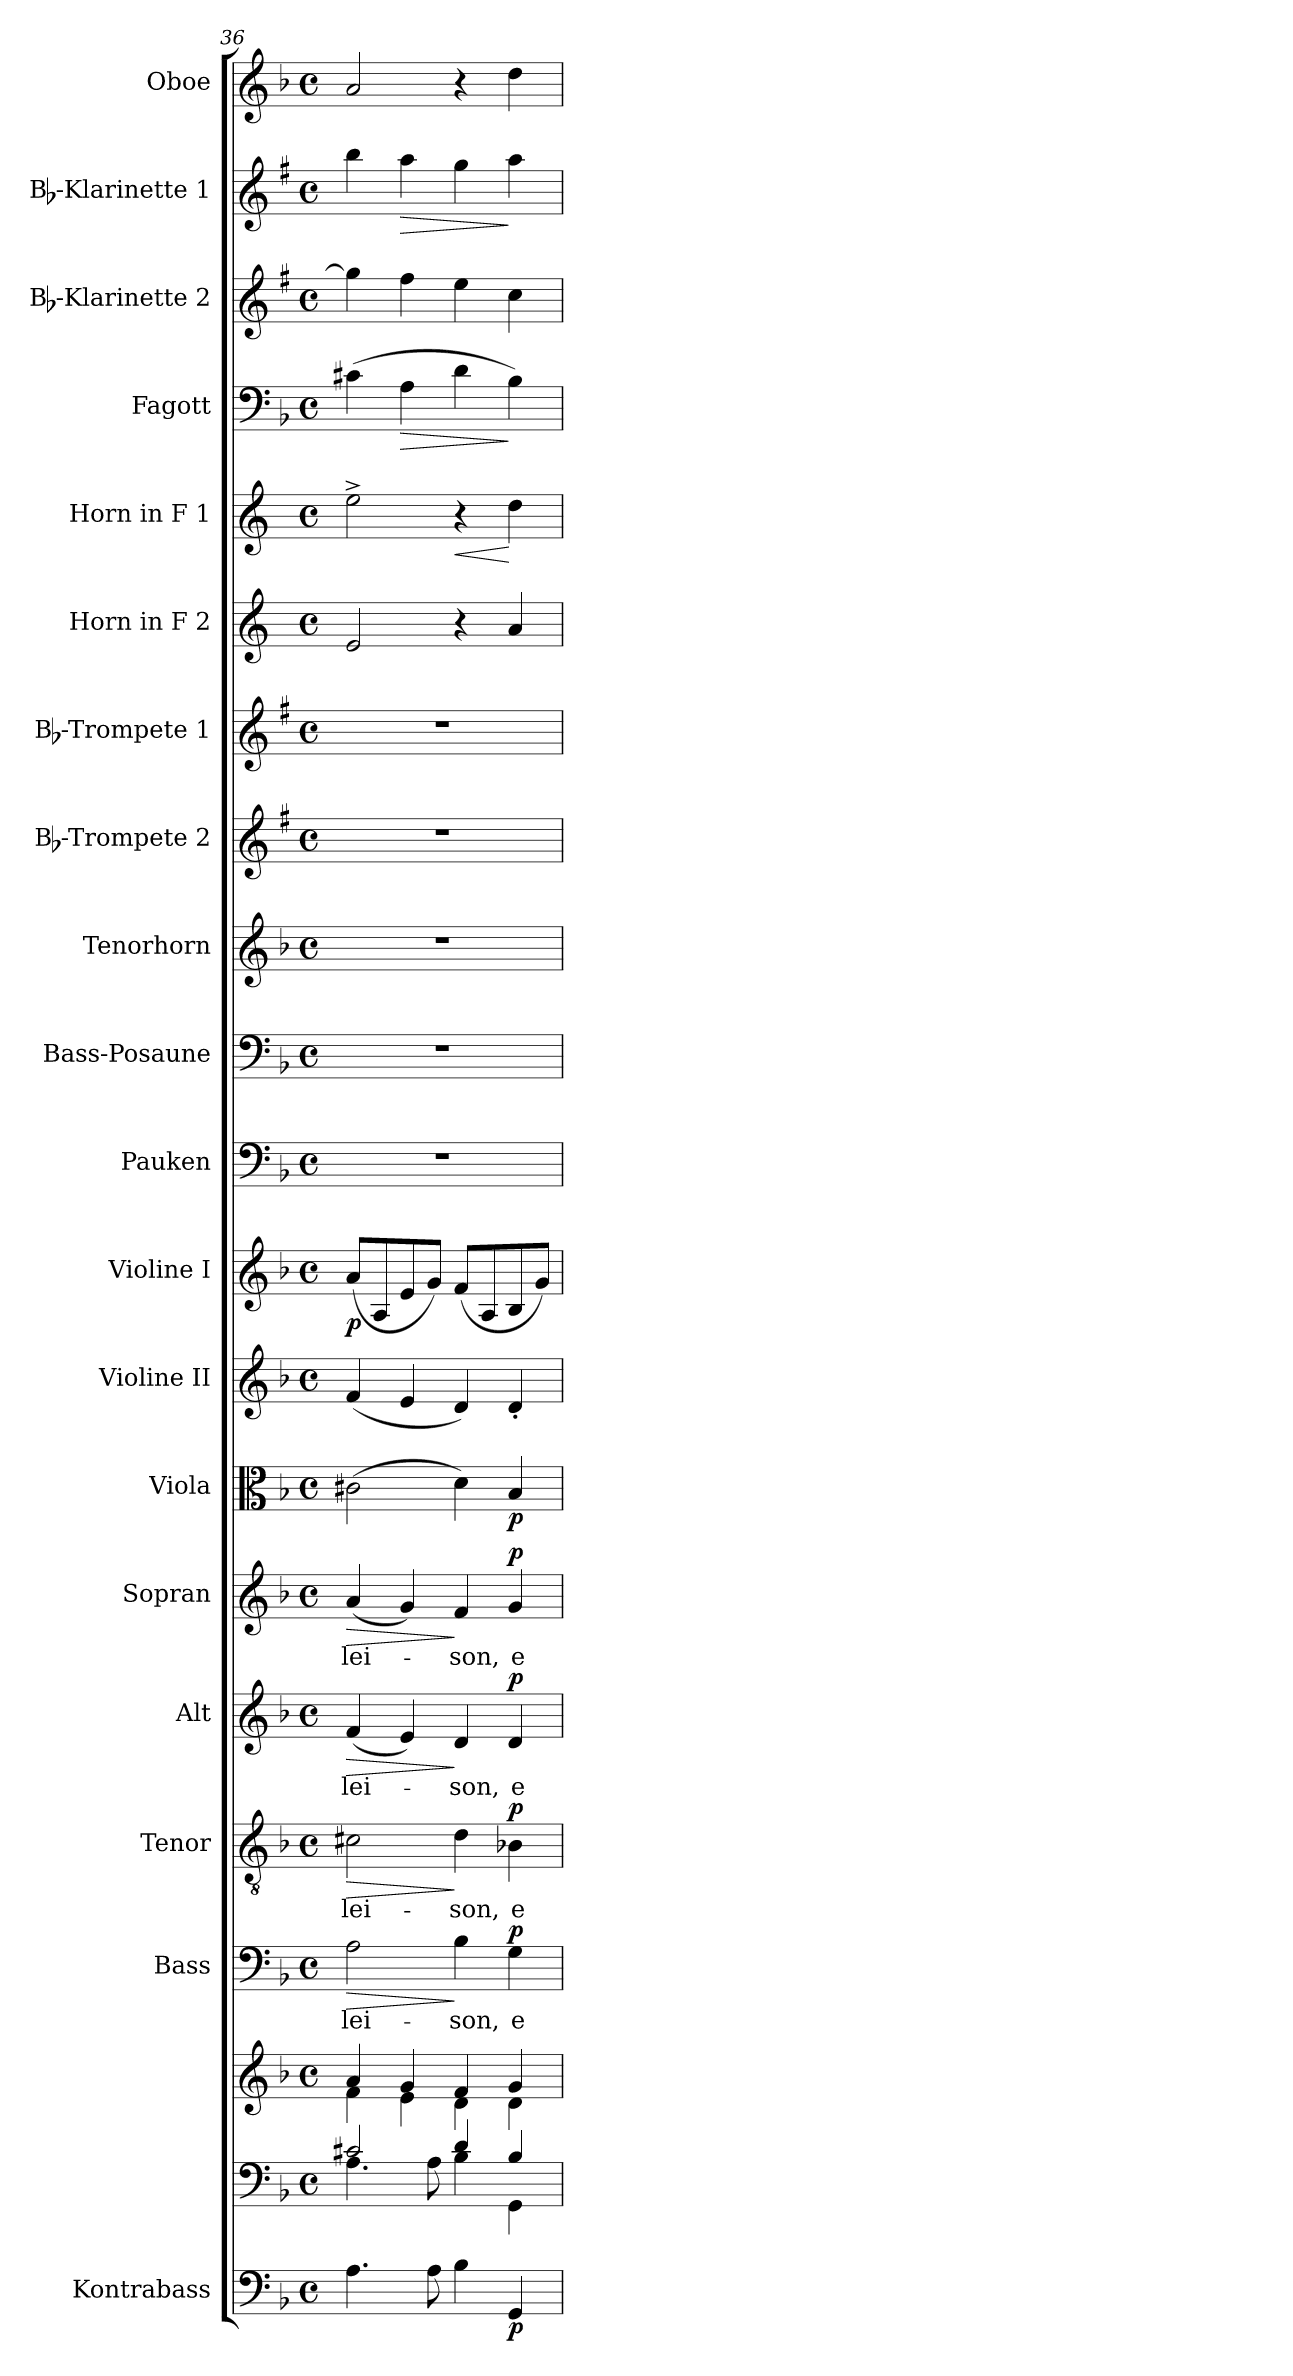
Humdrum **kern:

**kern	**dynam	**kern	**kern	**kern	**text	**dynam	**kern	**text	**dynam	**kern	**text	**dynam	**kern	**text	**dynam	**kern	**dynam	**kern	**kern	**dynam	**kern	**kern	**kern	**kern	**kern	**kern	**kern	**dynam	**kern	**dynam	**kern	**kern	**dynam	**kern
*part20	*part20	*part19	*part19	*part18	*part18	*part18	*part17	*part17	*part17	*part16	*part16	*part16	*part15	*part15	*part15	*part14	*part14	*part13	*part12	*part12	*part11	*part10	*part9	*part8	*part7	*part6	*part5	*part5	*part4	*part4	*part3	*part2	*part2	*part1
*staff21	*staff21	*staff20	*staff19	*staff18	*staff18	*staff18	*staff17	*staff17	*staff17	*staff16	*staff16	*staff16	*staff15	*staff15	*staff15	*staff14	*staff14	*staff13	*staff12	*staff12	*staff11	*staff10	*staff9	*staff8	*staff7	*staff6	*staff5	*staff5	*staff4	*staff4	*staff3	*staff2	*staff2	*staff1
*I"Kontrabass	*	*	*	*I"Bass	*	*	*I"Tenor	*	*	*I"Alt	*	*	*I"Sopran	*	*	*I"Viola	*	*I"Violine II	*I"Violine I	*	*I"Pauken	*I"Bass-Posaune	*I"Tenorhorn	*I"Bb-Trompete 2	*I"Bb-Trompete 1	*I"Horn in F 2	*I"Horn in F 1	*	*I"Fagott	*	*I"Bb-Klarinette 2	*I"Bb-Klarinette 1	*	*I"Oboe
*I'Kb.	*	*	*	*I'B.	*	*	*I'T.	*	*	*I'A.	*	*	*I'S.	*	*	*I'Vla.	*	*I'Vl. II	*I'Vl. I	*	*I'Pk.	*I'B. Pos.	*I'T. Hrn.	*I'Bb Trp. 2	*I'Bb Trp. 1	*	*	*	*I'Fg.	*	*I'Bb Kl. 2	*I'Bb Kl. 1	*	*I'Ob.
*clefF4	*	*clefF4	*clefG2	*clefF4	*	*	*clefGv2	*	*	*clefG2	*	*	*clefG2	*	*	*clefC3	*	*clefG2	*clefG2	*	*clefF4	*clefF4	*clefG2	*clefG2	*clefG2	*clefG2	*clefG2	*	*clefF4	*	*clefG2	*clefG2	*	*clefG2
*ITrd7c12	*	*	*	*	*	*	*	*	*	*	*	*	*	*	*	*	*	*	*	*	*	*	*ITrd8c14	*ITrd1c2	*ITrd1c2	*ITrd4c7	*ITrd4c7	*	*	*	*ITrd1c2	*ITrd1c2	*	*
*k[b-]	*	*k[b-]	*k[b-]	*k[b-]	*	*	*k[b-]	*	*	*k[b-]	*	*	*k[b-]	*	*	*k[b-]	*	*k[b-]	*k[b-]	*	*k[b-]	*k[b-]	*k[b-]	*k[b-]	*k[b-]	*k[b-]	*k[b-]	*	*k[b-]	*	*k[b-]	*k[b-]	*	*k[b-]
*F:	*	*F:	*F:	*F:	*	*	*F:	*	*	*F:	*	*	*F:	*	*	*F:	*	*F:	*F:	*	*F:	*F:	*F:	*F:	*F:	*F:	*F:	*	*F:	*	*F:	*F:	*	*F:
*M4/4	*	*M4/4	*M4/4	*M4/4	*	*	*M4/4	*	*	*M4/4	*	*	*M4/4	*	*	*M4/4	*	*M4/4	*M4/4	*	*M4/4	*M4/4	*M4/4	*M4/4	*M4/4	*M4/4	*M4/4	*	*M4/4	*	*M4/4	*M4/4	*	*M4/4
*met(c)	*	*met(c)	*met(c)	*met(c)	*	*	*met(c)	*	*	*met(c)	*	*	*met(c)	*	*	*met(c)	*	*met(c)	*met(c)	*	*met(c)	*met(c)	*met(c)	*met(c)	*met(c)	*met(c)	*met(c)	*	*met(c)	*	*met(c)	*met(c)	*	*met(c)
=36	=36	=36	=36	=36	=36	=36	=36	=36	=36	=36	=36	=36	=36	=36	=36	=36	=36	=36	=36	=36	=36	=36	=36	=36	=36	=36	=36	=36	=36	=36	=36	=36	=36	=36
*	*	*^	*^	*	*	*	*	*	*	*	*	*	*	*	*	*	*	*	*	*	*	*	*	*	*	*	*	*	*	*	*	*	*	*
!	!	!	!	!	!	!	!LO:LY:b	!LO:HP:b	!	!LO:LY:b	!LO:HP:b	!	!LO:LY:b	!LO:HP:b	!	!LO:LY:b	!LO:HP:b	!	!	!	!	!LO:DY:b	!	!	!	!	!	!	!	!	!	!	!	!	!	!
4.AA\	.	2c#X/	4.A\	4a/	4f\	2A\	-lei-	>	2c#X\	-lei-	>	(<4f/	-lei-	>	(<4a/	-lei-	>	(>2c#X\	.	(<4f/	(<8a/L	p	1r	1r	1r	1r	1r	2A/	2a^>\	.	(>4c#X\	.	4ff\]	4aa\	.	2a/
.	.	.	.	.	.	.	.	.	.	.	.	.	.	.	.	.	.	.	.	.	8A/	.	.	.	.	.	.	.	.	.	.	.	.	.	.	.
!	!	!	!	!	!	!	!	!	!	!	!	!	!	!	!	!	!	!	!	!	!	!	!	!	!	!	!	!	!	!	!	!LO:HP:b	!	!	!LO:HP:b	!
.	.	.	.	4g/	4e\	.	.	.	.	.	.	4e/)	.	.	4g/)	.	.	.	.	4e/	8e/	.	.	.	.	.	.	.	.	.	4A\	>	4ee\	4gg\	>	.
8AA\	.	.	8A\	.	.	.	.	.	.	.	.	.	.	.	.	.	.	.	.	.	8g/J)	.	.	.	.	.	.	.	.	.	.	.	.	.	.	.
!	!	!	!	!	!	!	!LO:LY:b	!	!	!LO:LY:b	!	!	!LO:LY:b	!	!	!LO:LY:b	!	!	!	!	!	!	!	!	!	!	!	!	!	!LO:HP:b	!	!	!	!	!	!
4BB-\	.	4d/	4B-\	4f/	4d\	4B-\	-son,	]	4d\	-son,	]	4d/	-son,	]	4f/	-son,	]	4d\)	.	4d/)	(<8f/L	.	.	.	.	.	.	4r	4r	<	4d\	.	4dd\	4ff\	.	4r
.	.	.	.	.	.	.	.	.	.	.	.	.	.	.	.	.	.	.	.	.	8A/	.	.	.	.	.	.	.	.	.	.	.	.	.	.	.
!	!LO:DY:b	!	!	!	!	!	!LO:LY:b	!LO:DY:a	!	!LO:LY:b	!LO:DY:a	!	!LO:LY:b	!LO:DY:a	!	!LO:LY:b	!LO:DY:a	!	!LO:DY:b	!	!	!	!	!	!	!	!	!	!	!	!	!	!	!	!	!
4GGG/	p	4B-/	4GG\	4g/	4d\	4G\	e-	p	4B-X\	e-	p	4d/	e-	p	4g/	e-	p	4B-/	p	4d'</	8B-/	.	.	.	.	.	.	4d/	4g\	[	4B-\)	]	4b-\	4gg\	]	4dd\
.	.	.	.	.	.	.	.	.	.	.	.	.	.	.	.	.	.	.	.	.	8g/J)	.	.	.	.	.	.	.	.	.	.	.	.	.	.	.
*	*	*v	*v	*	*	*	*	*	*	*	*	*	*	*	*	*	*	*	*	*	*	*	*	*	*	*	*	*	*	*	*	*	*	*	*	*
*	*	*	*v	*v	*	*	*	*	*	*	*	*	*	*	*	*	*	*	*	*	*	*	*	*	*	*	*	*	*	*	*	*	*	*	*
=	=	=	=	=	=	=	=	=	=	=	=	=	=	=	=	=	=	=	=	=	=	=	=	=	=	=	=	=	=	=	=	=	=	=
*-	*-	*-	*-	*-	*-	*-	*-	*-	*-	*-	*-	*-	*-	*-	*-	*-	*-	*-	*-	*-	*-	*-	*-	*-	*-	*-	*-	*-	*-	*-	*-	*-	*-	*-
